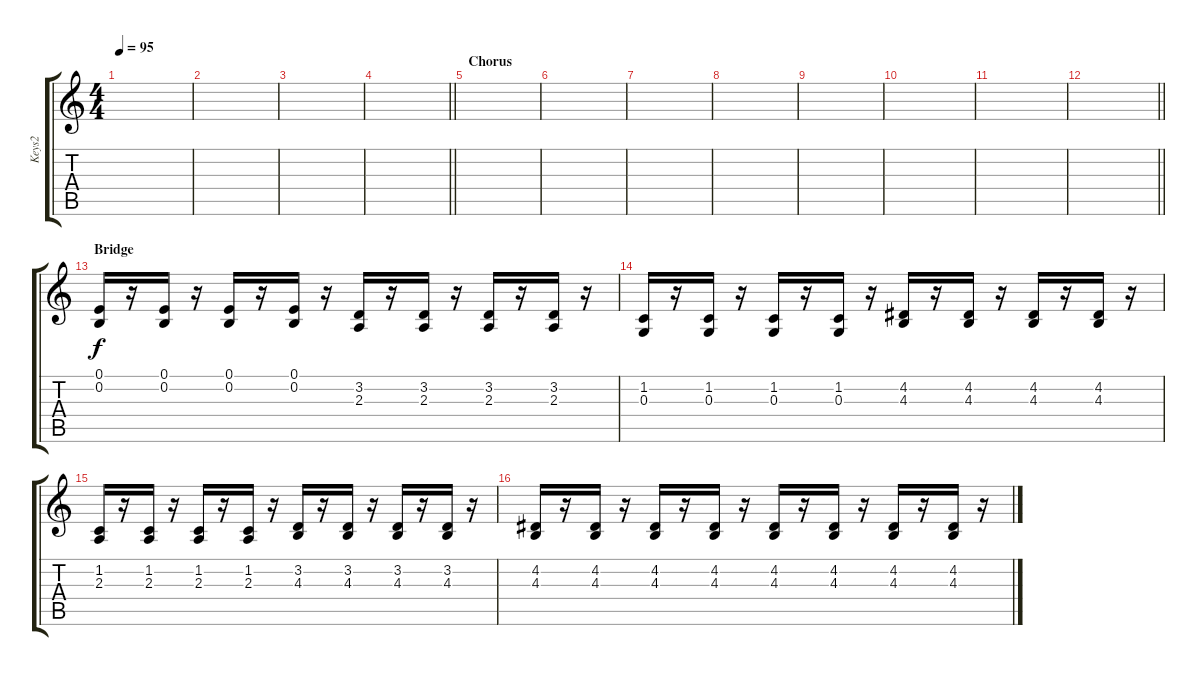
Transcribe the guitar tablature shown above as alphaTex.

\track ("Keys2" "Keys2") {instrument stringensemble1}
\staff {score tabs}
\tuning (E4 B3 G3 D3 A2 E2) {hide}
\ts (4 4)
\tempo 95
\clef g2
\ks c
|
|
|
\barLineRight lightlight
|
\section ("" "Chorus")
|
|
|
|
|
|
|
\barLineRight lightlight
|
\section ("" "Bridge")
(0.1 0.2).16 r.16 (0.1 0.2).16 r.16 (0.1 0.2).16 r.16 (0.1 0.2).16 r.16 (3.2 2.3).16 r.16 (3.2 2.3).16 r.16 (3.2 2.3).16 r.16 (3.2 2.3).16 r.16 |
(1.2 0.3).16 r.16 (1.2 0.3).16 r.16 (1.2 0.3).16 r.16 (1.2 0.3).16 r.16 (4.2 4.3).16 r.16 (4.2 4.3).16 r.16 (4.2 4.3).16 r.16 (4.2 4.3).16 r.16 |
(1.2 2.3).16 r.16 (1.2 2.3).16 r.16 (1.2 2.3).16 r.16 (1.2 2.3).16 r.16 (3.2 4.3).16 r.16 (3.2 4.3).16 r.16 (3.2 4.3).16 r.16 (3.2 4.3).16 r.16 |
(4.2 4.3).16 r.16 (4.2 4.3).16 r.16 (4.2 4.3).16 r.16 (4.2 4.3).16 r.16 (4.2 4.3).16 r.16 (4.2 4.3).16 r.16 (4.2 4.3).16 r.16 (4.2 4.3).16 r.16
